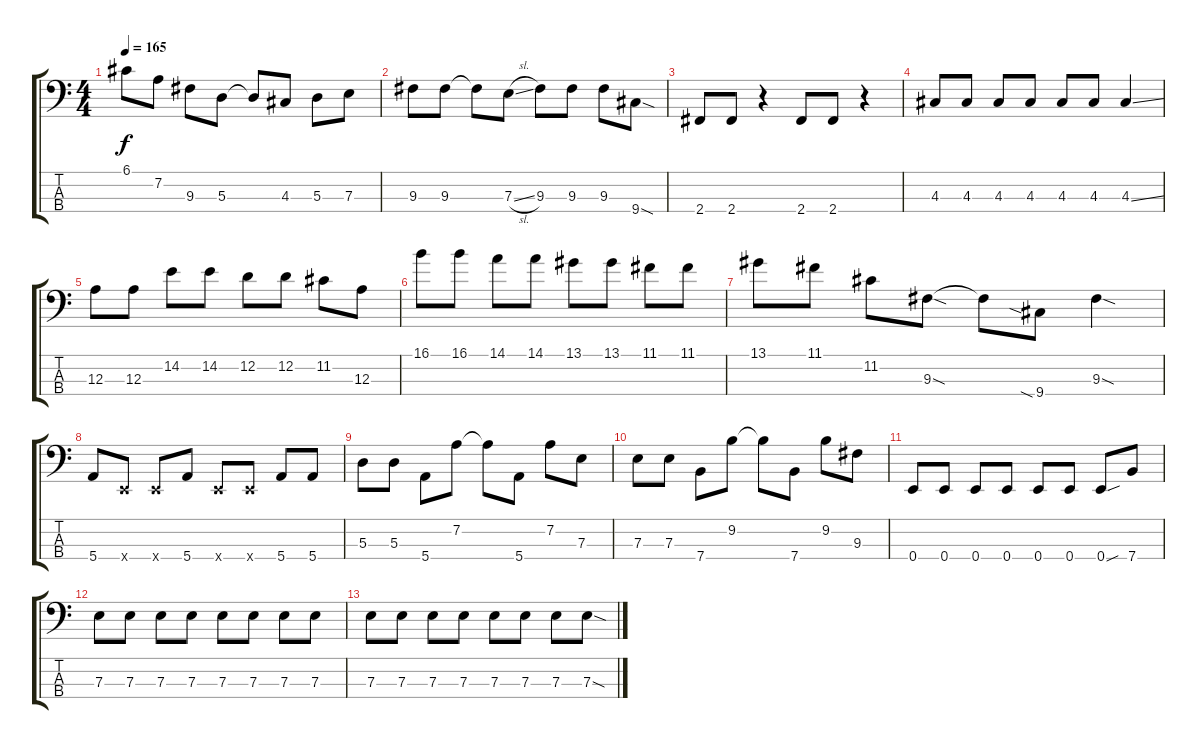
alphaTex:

\track "" {instrument electricbassfinger}
\staff {score tabs}
\tuning (G2 D2 A1 E1) {hide}
\ts (4 4)
\tempo 165
\clef f4
\ks c
6.1.8{dy f} 7.2.8 9.3.8 5.3.8 5.3{t}.8 4.3.8 5.3.8 7.3.8 |
9.3.8 9.3.8 9.3{t}.8 7.3{sl}.8 9.3.8 9.3.8 9.3.8 9.4{sod}.8 |
2.4.8 2.4.8 r.4 2.4.8 2.4.8 r.4 |
4.3.8 4.3.8 4.3.8 4.3.8 4.3.8 4.3.8 4.3{ss}.4 |
12.3.8 12.3.8 14.2.8 14.2.8 12.2.8 12.2.8 11.2.8 12.3.8 |
16.1.8 16.1.8 14.1.8 14.1.8 13.1.8 13.1.8 11.1.8 11.1.8 |
13.1.8 11.1.8 11.2.8 9.3{sod}.8 9.3{t}.8 9.4{sia}.8 9.3{sod}.4 |
5.4.8 0.4{x}.8 0.4{x}.8 5.4.8 0.4{x}.8 0.4{x}.8 5.4.8 5.4.8 |
5.3.8 5.3.8 5.4.8 7.2.8 7.2{t}.8 5.4.8 7.2.8 7.3.8 |
7.3.8 7.3.8 7.4.8 9.2.8 9.2{t}.8 7.4.8 9.2.8 9.3.8 |
0.4.8 0.4.8 0.4.8 0.4.8 0.4.8 0.4.8 0.4{sou}.8 7.4.8 |
7.3.8 7.3.8 7.3.8 7.3.8 7.3.8 7.3.8 7.3.8 7.3.8 |
7.3.8 7.3.8 7.3.8 7.3.8 7.3.8 7.3.8 7.3.8 7.3{sod}.8
